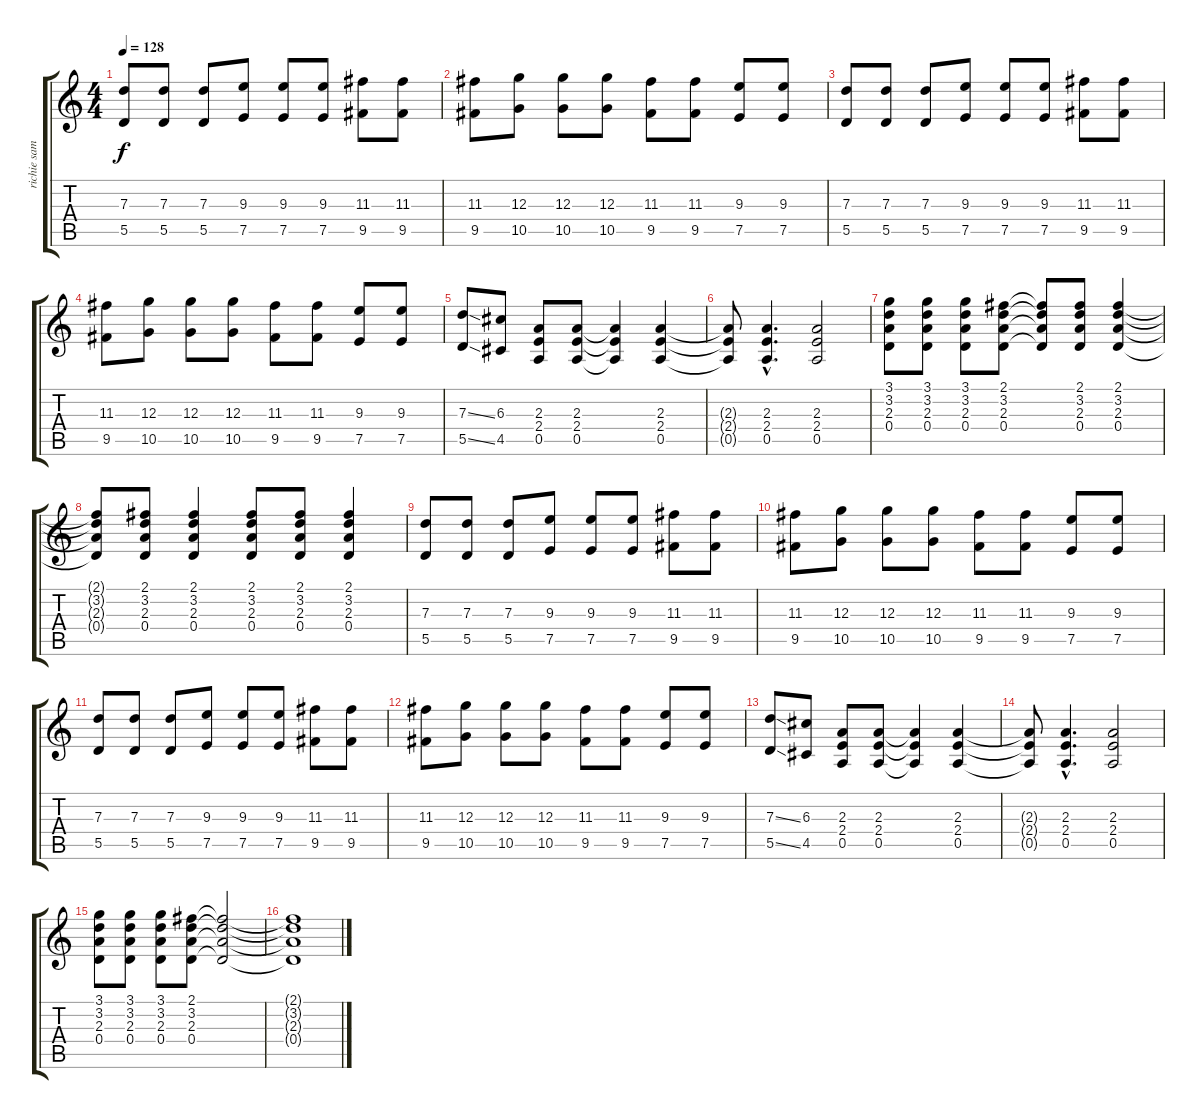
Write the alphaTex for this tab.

\track ("richie sambora" "richie sam") {instrument distortionguitar}
\staff {score tabs}
\tuning (E4 B3 G3 D3 A2 E2) {hide}
\ts (4 4)
\tempo 128
\clef g2
\ks c
(7.3 5.5).8{dy f} (7.3 5.5).8 (7.3 5.5).8 (9.3 7.5).8 (9.3 7.5).8 (9.3 7.5).8 (11.3 9.5).8 (11.3 9.5).8 |
(11.3 9.5).8 (12.3 10.5).8 (12.3 10.5).8 (12.3 10.5).8 (11.3 9.5).8 (11.3 9.5).8 (9.3 7.5).8 (9.3 7.5).8 |
(7.3 5.5).8 (7.3 5.5).8 (7.3 5.5).8 (9.3 7.5).8 (9.3 7.5).8 (9.3 7.5).8 (11.3 9.5).8 (11.3 9.5).8 |
(11.3 9.5).8 (12.3 10.5).8 (12.3 10.5).8 (12.3 10.5).8 (11.3 9.5).8 (11.3 9.5).8 (9.3 7.5).8 (9.3 7.5).8 |
(7.3{ss} 5.5{ss}).8 (6.3 4.5).8 (2.3 2.4 0.5).8 (2.3 2.4 0.5).8 (2.3{t} 2.4{t} 0.5{t}).4 (2.3 2.4 0.5).4 |
(2.3{t} 2.4{t} 0.5{t}).8 (2.3{hac} 2.4{hac} 0.5{hac}).4{d} (2.3 2.4 0.5).2 |
(3.1 3.2 2.3 0.4).8 (3.1 3.2 2.3 0.4).8 (3.1 3.2 2.3 0.4).8 (2.1 3.2 2.3 0.4).8 (2.1{t} 3.2{t} 2.3{t} 0.4{t}).8 (2.1 3.2 2.3 0.4).8 (2.1 3.2 2.3 0.4).4 |
(2.1{t} 3.2{t} 2.3{t} 0.4{t}).8 (2.1 3.2 2.3 0.4).8 (2.1 3.2 2.3 0.4).4 (2.1 3.2 2.3 0.4).8 (2.1 3.2 2.3 0.4).8 (2.1 3.2 2.3 0.4).4 |
(7.3 5.5).8 (7.3 5.5).8 (7.3 5.5).8 (9.3 7.5).8 (9.3 7.5).8 (9.3 7.5).8 (11.3 9.5).8 (11.3 9.5).8 |
(11.3 9.5).8 (12.3 10.5).8 (12.3 10.5).8 (12.3 10.5).8 (11.3 9.5).8 (11.3 9.5).8 (9.3 7.5).8 (9.3 7.5).8 |
(7.3 5.5).8 (7.3 5.5).8 (7.3 5.5).8 (9.3 7.5).8 (9.3 7.5).8 (9.3 7.5).8 (11.3 9.5).8 (11.3 9.5).8 |
(11.3 9.5).8 (12.3 10.5).8 (12.3 10.5).8 (12.3 10.5).8 (11.3 9.5).8 (11.3 9.5).8 (9.3 7.5).8 (9.3 7.5).8 |
(7.3{ss} 5.5{ss}).8 (6.3 4.5).8 (2.3 2.4 0.5).8 (2.3 2.4 0.5).8 (2.3{t} 2.4{t} 0.5{t}).4 (2.3 2.4 0.5).4 |
(2.3{t} 2.4{t} 0.5{t}).8 (2.3{hac} 2.4{hac} 0.5{hac}).4{d} (2.3 2.4 0.5).2 |
(3.1 3.2 2.3 0.4).8 (3.1 3.2 2.3 0.4).8 (3.1 3.2 2.3 0.4).8 (2.1 3.2 2.3 0.4).8 (2.1{t} 3.2{t} 2.3{t} 0.4{t}).2 |
(2.1{t} 3.2{t} 2.3{t} 0.4{t}).1
